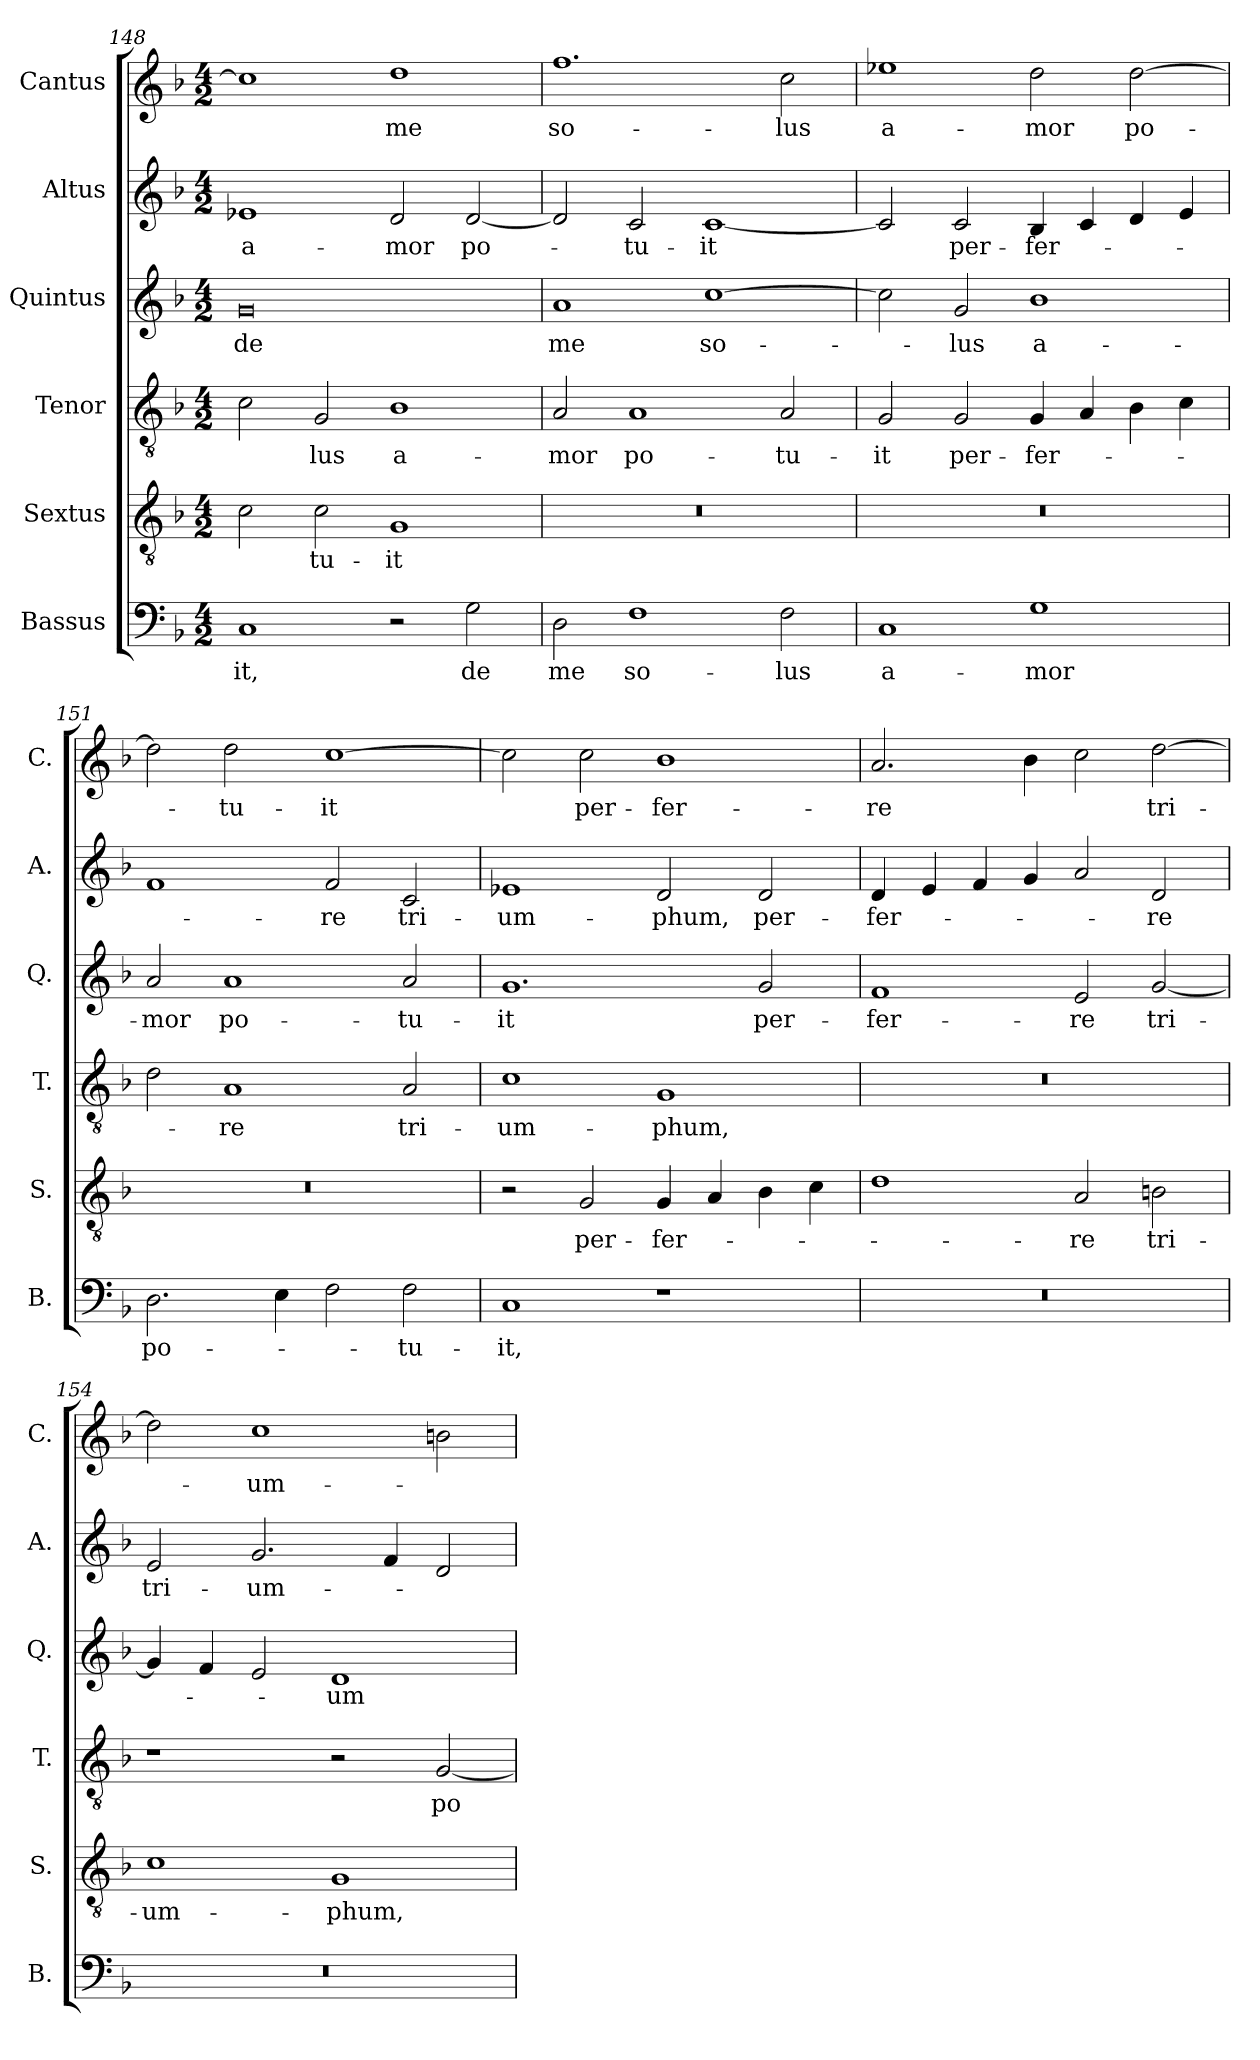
**kern	**text	**kern	**text	**kern	**text	**kern	**text	**kern	**text	**kern	**text
*part6	*part6	*part5	*part5	*part4	*part4	*part3	*part3	*part2	*part2	*part1	*part1
*staff6	*staff6	*staff5	*staff5	*staff4	*staff4	*staff3	*staff3	*staff2	*staff2	*staff1	*staff1
*I"Bassus	*	*I"Sextus	*	*I"Tenor	*	*I"Quintus	*	*I"Altus	*	*I"Cantus	*
*I'B.	*	*I'S.	*	*I'T.	*	*I'Q.	*	*I'A.	*	*I'C.	*
*clefF4	*	*clefGv2	*	*clefGv2	*	*clefG2	*	*clefG2	*	*clefG2	*
*k[b-]	*	*k[b-]	*	*k[b-]	*	*k[b-]	*	*k[b-]	*	*k[b-]	*
*M4/2	*	*M4/2	*	*M4/2	*	*M4/2	*	*M4/2	*	*M4/2	*
=148	=148	=148	=148	=148	=148	=148	=148	=148	=148	=148	=148
1C	-it,	2c\	.	2c\	.	0g	de	1e-X	a-	1cc]	.
.	.	2c\	-tu-	2G/	-lus	.	.	.	.	.	.
2r	.	1G	-it	1B-	a-	.	.	2d/	-mor	1dd	me
2G\	de	.	.	.	.	.	.	[2d/	po-	.	.
=149	=149	=149	=149	=149	=149	=149	=149	=149	=149	=149	=149
2D\	me	0r	.	2A/	-mor	1a	me	2d/]	.	1.ff	so-
1F	so-	.	.	1A	po-	.	.	2c/	-tu-	.	.
.	.	.	.	.	.	[1cc	so-	[1c	-it	.	.
2F\	-lus	.	.	2A/	-tu-	.	.	.	.	2cc\	-lus
!!LO:LB:g=z
=150	=150	=150	=150	=150	=150	=150	=150	=150	=150	=150	=150
1C	a-	0r	.	2G/	-it	2cc\]	.	2c/]	.	1ee-X	a-
.	.	.	.	2G/	per-	2g/	-lus	2c/	per-	.	.
1G	-mor	.	.	4G/	-fer-	1b-	a-	4B-/	-fer-	2dd\	-mor
.	.	.	.	4A/	.	.	.	4c/	.	.	.
.	.	.	.	4B-\	.	.	.	4d/	.	[2dd\	po-
.	.	.	.	4c\	.	.	.	4e/	.	.	.
=151	=151	=151	=151	=151	=151	=151	=151	=151	=151	=151	=151
2.D\	po-	0r	.	2d\	.	2a/	-mor	1f	.	2dd\]	.
.	.	.	.	1A	-re	1a	po-	.	.	2dd\	-tu-
4E\	.	.	.	.	.	.	.	.	.	.	.
2F\	.	.	.	.	.	.	.	2f/	-re	[1cc	-it
2F\	-tu-	.	.	2A/	tri-	2a/	-tu-	2c/	tri-	.	.
=152	=152	=152	=152	=152	=152	=152	=152	=152	=152	=152	=152
1C	-it,	2r	.	1c	-um-	1.g	-it	1e-X	-um-	2cc\]	.
.	.	2G/	per-	.	.	.	.	.	.	2cc\	per-
1r	.	4G/	-fer-	1G	-phum,	.	.	2d/	-phum,	1b-	-fer-
.	.	4A/	.	.	.	.	.	.	.	.	.
.	.	4B-\	.	.	.	2g/	per-	2d/	per-	.	.
.	.	4c\	.	.	.	.	.	.	.	.	.
=153	=153	=153	=153	=153	=153	=153	=153	=153	=153	=153	=153
0r	.	1d	.	0r	.	1f	-fer-	4d/	-fer-	2.a/	-re
.	.	.	.	.	.	.	.	4e/	.	.	.
.	.	.	.	.	.	.	.	4f/	.	.	.
.	.	.	.	.	.	.	.	4g/	.	4b-\	.
.	.	2A/	-re	.	.	2e/	-re	2a/	.	2cc\	.
.	.	2Bn\	tri-	.	.	[2g/	tri-	2d/	-re	[2dd\	tri-
=154	=154	=154	=154	=154	=154	=154	=154	=154	=154	=154	=154
0r	.	1c	-um-	1r	.	4g/]	.	2e/	tri-	2dd\]	.
.	.	.	.	.	.	4f/	.	.	.	.	.
.	.	.	.	.	.	2e/	.	2.g/	-um-	1cc	-um-
.	.	1G	-phum,	2r	.	1d	-um-	.	.	.	.
.	.	.	.	.	.	.	.	4f/	.	.	.
.	.	.	.	[2G/	po-	.	.	2d/	.	2bn\	.
=	=	=	=	=	=	=	=	=	=	=	=
*-	*-	*-	*-	*-	*-	*-	*-	*-	*-	*-	*-
